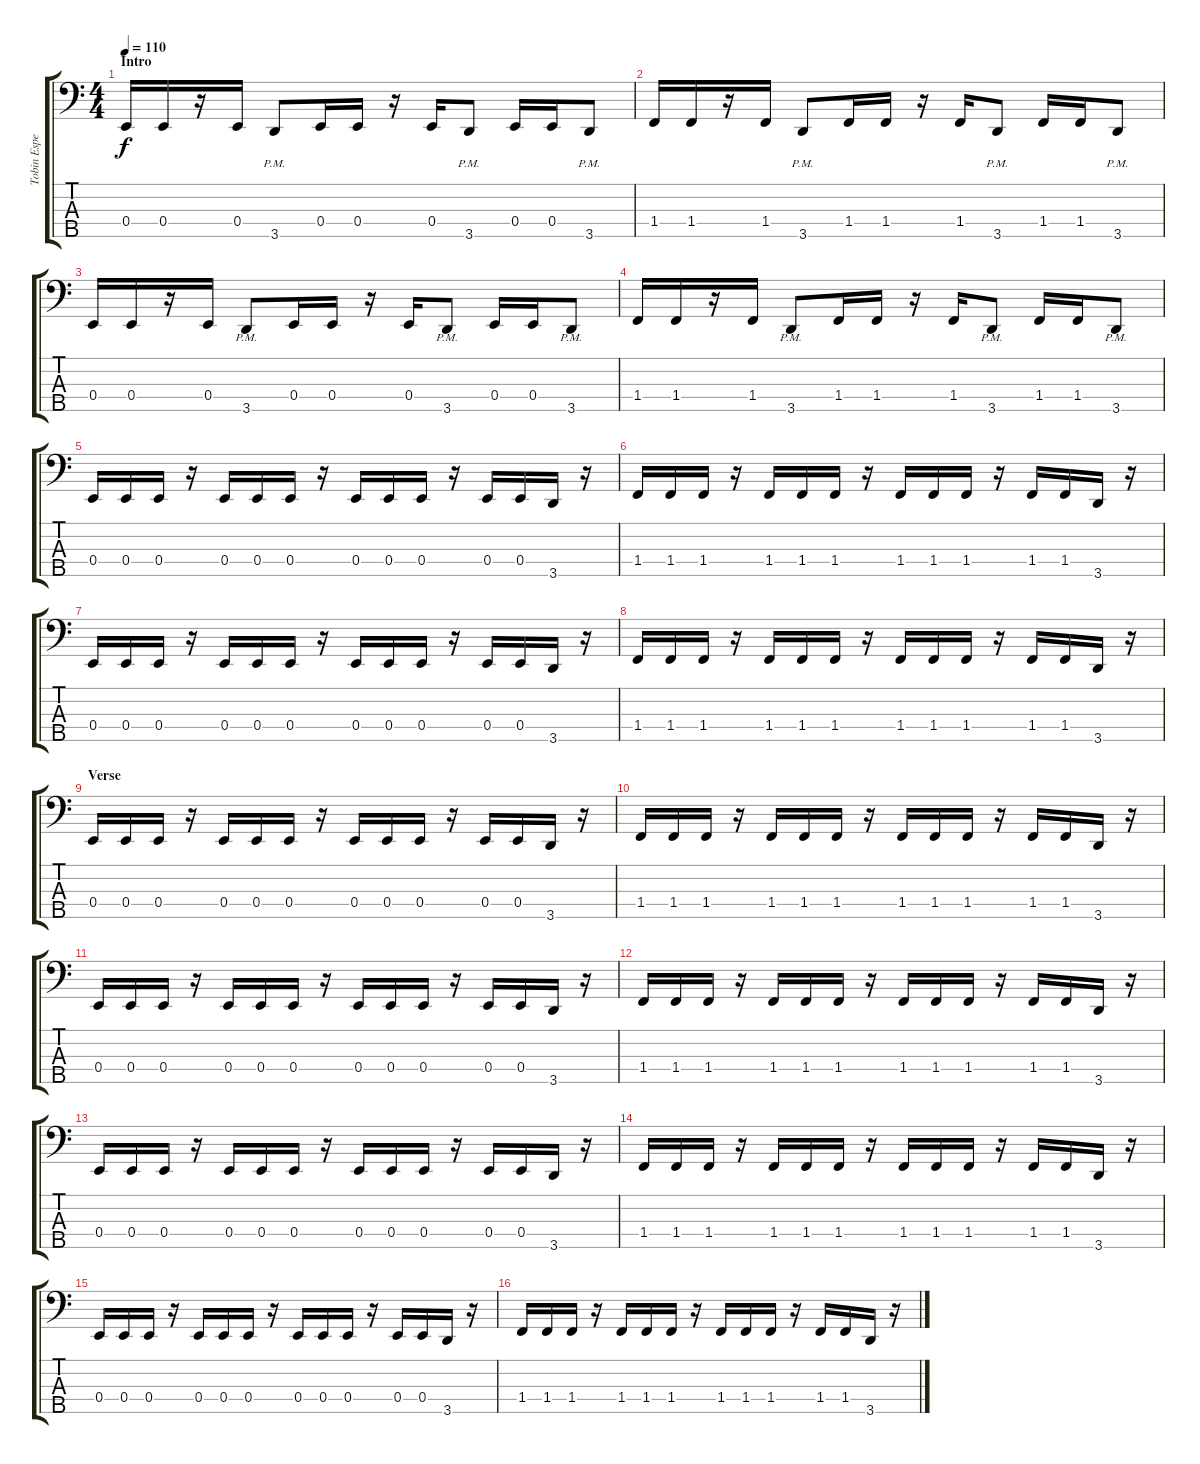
\track ("Tobin Esperance" "Tobin Espe") {instrument electricbassfinger}
\staff {score tabs}
\tuning (G2 D2 A1 E1 B0) {hide}
\ts (4 4)
\section ("" "Intro")
\tempo 110
\clef f4
\ks c
0.4.16{dy f instrument electricbassfinger} 0.4.16 r.16 0.4.16 3.5{pm}.8 0.4.16 0.4.16 r.16 0.4.16 3.5{pm}.8 0.4.16 0.4.16 3.5{pm}.8 |
1.4.16 1.4.16 r.16 1.4.16 3.5{pm}.8 1.4.16 1.4.16 r.16 1.4.16 3.5{pm}.8 1.4.16 1.4.16 3.5{pm}.8 |
0.4.16 0.4.16 r.16 0.4.16 3.5{pm}.8 0.4.16 0.4.16 r.16 0.4.16 3.5{pm}.8 0.4.16 0.4.16 3.5{pm}.8 |
1.4.16 1.4.16 r.16 1.4.16 3.5{pm}.8 1.4.16 1.4.16 r.16 1.4.16 3.5{pm}.8 1.4.16 1.4.16 3.5{pm}.8 |
0.4.16 0.4.16 0.4.16 r.16 0.4.16 0.4.16 0.4.16 r.16 0.4.16 0.4.16 0.4.16 r.16 0.4.16 0.4.16 3.5.16 r.16 |
1.4.16 1.4.16 1.4.16 r.16 1.4.16 1.4.16 1.4.16 r.16 1.4.16 1.4.16 1.4.16 r.16 1.4.16 1.4.16 3.5.16 r.16 |
0.4.16 0.4.16 0.4.16 r.16 0.4.16 0.4.16 0.4.16 r.16 0.4.16 0.4.16 0.4.16 r.16 0.4.16 0.4.16 3.5.16 r.16 |
1.4.16 1.4.16 1.4.16 r.16 1.4.16 1.4.16 1.4.16 r.16 1.4.16 1.4.16 1.4.16 r.16 1.4.16 1.4.16 3.5.16 r.16 |
\section ("" "Verse")
0.4.16 0.4.16 0.4.16 r.16 0.4.16 0.4.16 0.4.16 r.16 0.4.16 0.4.16 0.4.16 r.16 0.4.16 0.4.16 3.5.16 r.16 |
1.4.16 1.4.16 1.4.16 r.16 1.4.16 1.4.16 1.4.16 r.16 1.4.16 1.4.16 1.4.16 r.16 1.4.16 1.4.16 3.5.16 r.16 |
0.4.16 0.4.16 0.4.16 r.16 0.4.16 0.4.16 0.4.16 r.16 0.4.16 0.4.16 0.4.16 r.16 0.4.16 0.4.16 3.5.16 r.16 |
1.4.16 1.4.16 1.4.16 r.16 1.4.16 1.4.16 1.4.16 r.16 1.4.16 1.4.16 1.4.16 r.16 1.4.16 1.4.16 3.5.16 r.16 |
0.4.16 0.4.16 0.4.16 r.16 0.4.16 0.4.16 0.4.16 r.16 0.4.16 0.4.16 0.4.16 r.16 0.4.16 0.4.16 3.5.16 r.16 |
1.4.16 1.4.16 1.4.16 r.16 1.4.16 1.4.16 1.4.16 r.16 1.4.16 1.4.16 1.4.16 r.16 1.4.16 1.4.16 3.5.16 r.16 |
0.4.16 0.4.16 0.4.16 r.16 0.4.16 0.4.16 0.4.16 r.16 0.4.16 0.4.16 0.4.16 r.16 0.4.16 0.4.16 3.5.16 r.16 |
1.4.16 1.4.16 1.4.16 r.16 1.4.16 1.4.16 1.4.16 r.16 1.4.16 1.4.16 1.4.16 r.16 1.4.16 1.4.16 3.5.16 r.16
